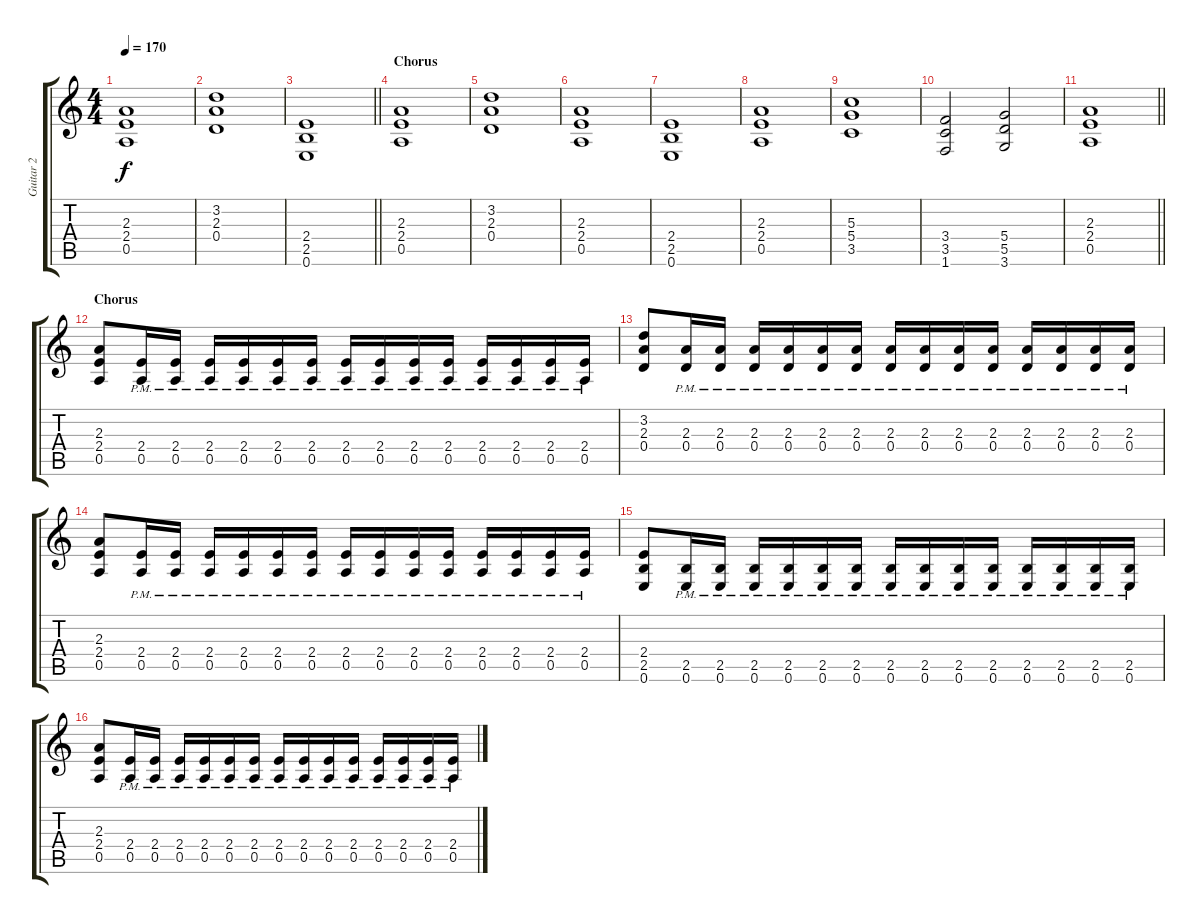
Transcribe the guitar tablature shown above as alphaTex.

\track ("Guitar 2" "Guitar 2") {instrument distortionguitar}
\staff {score tabs}
\tuning (E4 B3 G3 D3 A2 E2) {hide}
\ts (4 4)
\tempo 170
\clef g2
\ks c
(2.3 2.4 0.5).1{dy f} |
(3.2 2.3 0.4).1 |
\barLineRight lightlight
(2.4 2.5 0.6).1 |
\section ("" "Chorus")
(2.3 2.4 0.5).1 |
(3.2 2.3 0.4).1 |
(2.3 2.4 0.5).1 |
(2.4 2.5 0.6).1 |
(2.3 2.4 0.5).1 |
(5.3 5.4 3.5).1 |
(3.4 3.5 1.6).2 (5.4 5.5 3.6).2 |
\barLineRight lightlight
(2.3 2.4 0.5).1 |
\section ("" "Chorus")
(2.3 2.4 0.5).8 (2.4{pm} 0.5{pm}).16 (2.4{pm} 0.5{pm}).16 (2.4{pm} 0.5{pm}).16 (2.4{pm} 0.5{pm}).16 (2.4{pm} 0.5{pm}).16 (2.4{pm} 0.5{pm}).16 (2.4{pm} 0.5{pm}).16 (2.4{pm} 0.5{pm}).16 (2.4{pm} 0.5{pm}).16 (2.4{pm} 0.5{pm}).16 (2.4{pm} 0.5{pm}).16 (2.4{pm} 0.5{pm}).16 (2.4{pm} 0.5{pm}).16 (2.4{pm} 0.5{pm}).16 |
(3.2 2.3 0.4).8 (2.3{pm} 0.4{pm}).16 (2.3{pm} 0.4{pm}).16 (2.3{pm} 0.4{pm}).16 (2.3{pm} 0.4{pm}).16 (2.3{pm} 0.4{pm}).16 (2.3{pm} 0.4{pm}).16 (2.3{pm} 0.4{pm}).16 (2.3{pm} 0.4{pm}).16 (2.3{pm} 0.4{pm}).16 (2.3{pm} 0.4{pm}).16 (2.3{pm} 0.4{pm}).16 (2.3{pm} 0.4{pm}).16 (2.3{pm} 0.4{pm}).16 (2.3{pm} 0.4{pm}).16 |
(2.3 2.4 0.5).8 (2.4{pm} 0.5{pm}).16 (2.4{pm} 0.5{pm}).16 (2.4{pm} 0.5{pm}).16 (2.4{pm} 0.5{pm}).16 (2.4{pm} 0.5{pm}).16 (2.4{pm} 0.5{pm}).16 (2.4{pm} 0.5{pm}).16 (2.4{pm} 0.5{pm}).16 (2.4{pm} 0.5{pm}).16 (2.4{pm} 0.5{pm}).16 (2.4{pm} 0.5{pm}).16 (2.4{pm} 0.5{pm}).16 (2.4{pm} 0.5{pm}).16 (2.4{pm} 0.5{pm}).16 |
(2.4 2.5 0.6).8 (2.5{pm} 0.6{pm}).16 (2.5{pm} 0.6{pm}).16 (2.5{pm} 0.6{pm}).16 (2.5{pm} 0.6{pm}).16 (2.5{pm} 0.6{pm}).16 (2.5{pm} 0.6{pm}).16 (2.5{pm} 0.6{pm}).16 (2.5{pm} 0.6{pm}).16 (2.5{pm} 0.6{pm}).16 (2.5{pm} 0.6{pm}).16 (2.5{pm} 0.6{pm}).16 (2.5{pm} 0.6{pm}).16 (2.5{pm} 0.6{pm}).16 (2.5{pm} 0.6{pm}).16 |
(2.3 2.4 0.5).8 (2.4{pm} 0.5{pm}).16 (2.4{pm} 0.5{pm}).16 (2.4{pm} 0.5{pm}).16 (2.4{pm} 0.5{pm}).16 (2.4{pm} 0.5{pm}).16 (2.4{pm} 0.5{pm}).16 (2.4{pm} 0.5{pm}).16 (2.4{pm} 0.5{pm}).16 (2.4{pm} 0.5{pm}).16 (2.4{pm} 0.5{pm}).16 (2.4{pm} 0.5{pm}).16 (2.4{pm} 0.5{pm}).16 (2.4{pm} 0.5{pm}).16 (2.4{pm} 0.5{pm}).16
